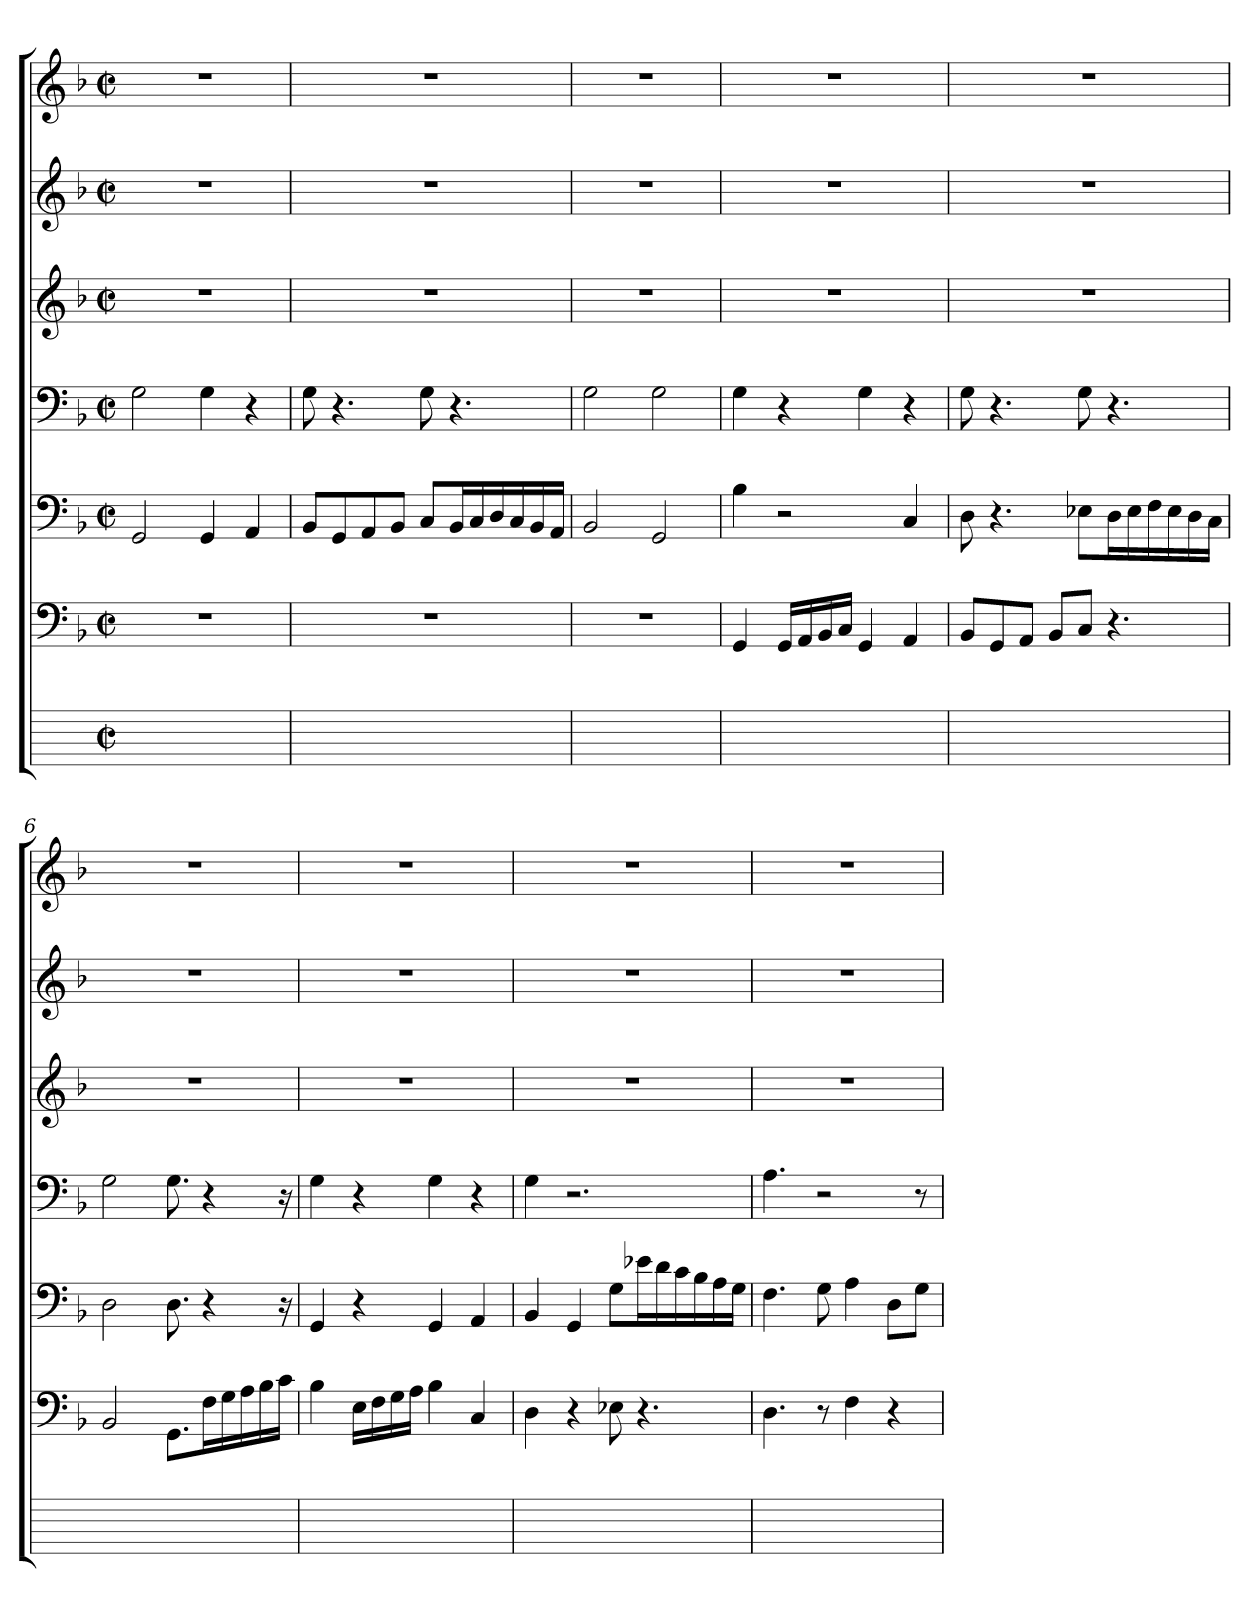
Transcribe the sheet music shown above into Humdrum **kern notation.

**kern	**kern	**kern	**kern	**kern	**kern	**kern
*part7	*part6	*part5	*part4	*part3	*part2	*part1
*staff7	*staff6	*staff5	*staff4	*staff3	*staff2	*staff1
*stria6	*	*	*	*	*	*
*	*clefF4	*clefF4	*clefF4	*clefG2	*clefG2	*clefG2
*	*k[b-]	*k[b-]	*k[b-]	*k[b-]	*k[b-]	*k[b-]
*	*F:	*F:	*F:	*F:	*F:	*F:
*M2/2	*M2/2	*M2/2	*M2/2	*M2/2	*M2/2	*M2/2
*met(c|)	*met(c|)	*met(c|)	*met(c|)	*met(c|)	*met(c|)	*met(c|)
=1	=1	=1	=1	=1	=1	=1
1ryy	1r	2GG	2G	1r	1r	1r
.	.	4GGi	4Gi	.	.	.
.	.	4AA	4r	.	.	.
=2	=2	=2	=2	=2	=2	=2
1ryy	1r	8BB-L	8Gi	1r	1r	1r
.	.	8GGj	4.r	.	.	.
.	.	8AAj	.	.	.	.
.	.	8BB-jJ	.	.	.	.
.	.	8CL	8Gi	.	.	.
.	.	16BB-jL	4.r	.	.	.
.	.	16Cj	.	.	.	.
.	.	16Dj	.	.	.	.
.	.	16Cj	.	.	.	.
.	.	16BB-j	.	.	.	.
.	.	16AAjJJ	.	.	.	.
=3	=3	=3	=3	=3	=3	=3
1ryy	1r	2BB-	2G	1r	1r	1r
.	.	2GG	2Gi	.	.	.
=4	=4	=4	=4	=4	=4	=4
1ryy	4GG	4B-Z	4G	1r	1r	1r
.	16GGjLL	2r	4r	.	.	.
.	16AAj	.	.	.	.	.
.	16BB-j	.	.	.	.	.
.	16CjJJ	.	.	.	.	.
.	4GGi	.	4Gi	.	.	.
.	4AA	4C	4r	.	.	.
=5	=5	=5	=5	=5	=5	=5
1ryy	8BB-L	8D	8Gi	1r	1r	1r
.	8GGj	4.r	4.r	.	.	.
.	8AAjJ	.	.	.	.	.
.	8BB-jL	.	.	.	.	.
.	8CJ	8E-XL	8Gi	.	.	.
.	4.r	16DjL	4.r	.	.	.
.	.	16E-j	.	.	.	.
.	.	16Fj	.	.	.	.
.	.	16E-j	.	.	.	.
.	.	16Dj	.	.	.	.
.	.	16CjJJ	.	.	.	.
=6	=6	=6	=6	=6	=6	=6
1ryy	2BB-	2D	2G	1r	1r	1r
.	8.GGL	8.Di	8.Gi	.	.	.
.	16FjL	4r	4r	.	.	.
.	16Gj	.	.	.	.	.
.	16Aj	.	.	.	.	.
.	16B-j	.	.	.	.	.
.	16cjJJ	16r	16r	.	.	.
=7	=7	=7	=7	=7	=7	=7
1ryy	4B-Z	4GG	4G	1r	1r	1r
.	16EjLL	4r	4r	.	.	.
.	16Fj	.	.	.	.	.
.	16Gj	.	.	.	.	.
.	16AjJJ	.	.	.	.	.
.	4B-Z	4GGi	4Gi	.	.	.
.	4C	4AA	4r	.	.	.
=8	=8	=8	=8	=8	=8	=8
1ryy	4D	4BB-	4Gi	1r	1r	1r
.	4r	4GG	2.r	.	.	.
.	8E-X	8GL	.	.	.	.
.	4.r	16e-XjL	.	.	.	.
.	.	16dj	.	.	.	.
.	.	16cj	.	.	.	.
.	.	16B-j	.	.	.	.
.	.	16Aj	.	.	.	.
.	.	16GjJJ	.	.	.	.
=9	=9	=9	=9	=9	=9	=9
1ryy	4.D	4.F	4.A	1r	1r	1r
.	8r	8G	2r	.	.	.
.	4Fi	4A	.	.	.	.
.	4r	8DL	.	.	.	.
.	.	8GjJ	8r	.	.	.
=	=	=	=	=	=	=
*-	*-	*-	*-	*-	*-	*-
